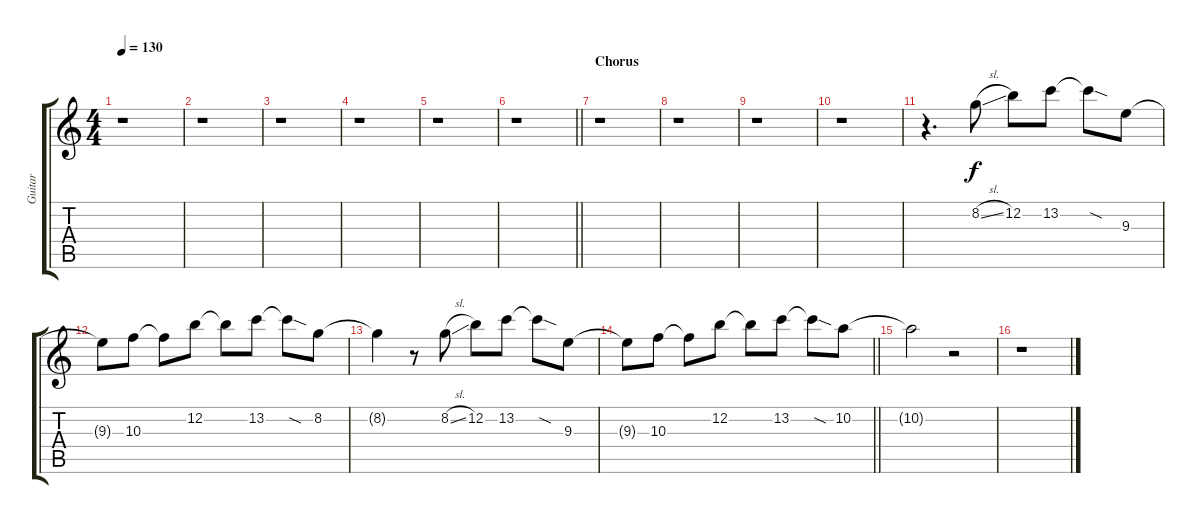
\track ("Guitar" "Guitar") {instrument overdrivenguitar}
\staff {score tabs}
\tuning (E4 B3 G3 D3 A2 E2) {hide}
\ts (4 4)
\tempo 130
\clef g2
\ks c
r.1{dy f} |
r.1 |
r.1 |
r.1 |
r.1 |
\barLineRight lightlight
r.1 |
\section ("" "Chorus")
r.1 |
r.1 |
r.1 |
r.1 |
r.4{d} 8.2{sl}.8 12.2.8 13.2.8 13.2{sod t}.8 9.3.8 |
9.3{t}.8 10.3.8 10.3{t}.8 12.2.8 12.2{t}.8 13.2.8 13.2{sod t}.8 8.2.8 |
8.2{t}.4 r.8 8.2{sl}.8 12.2.8 13.2.8 13.2{sod t}.8 9.3.8 |
\barLineRight lightlight
9.3{t}.8 10.3.8 10.3{t}.8 12.2.8 12.2{t}.8 13.2.8 13.2{sod t}.8 10.2.8 |
10.2{t}.2 r.2 |
r.1
